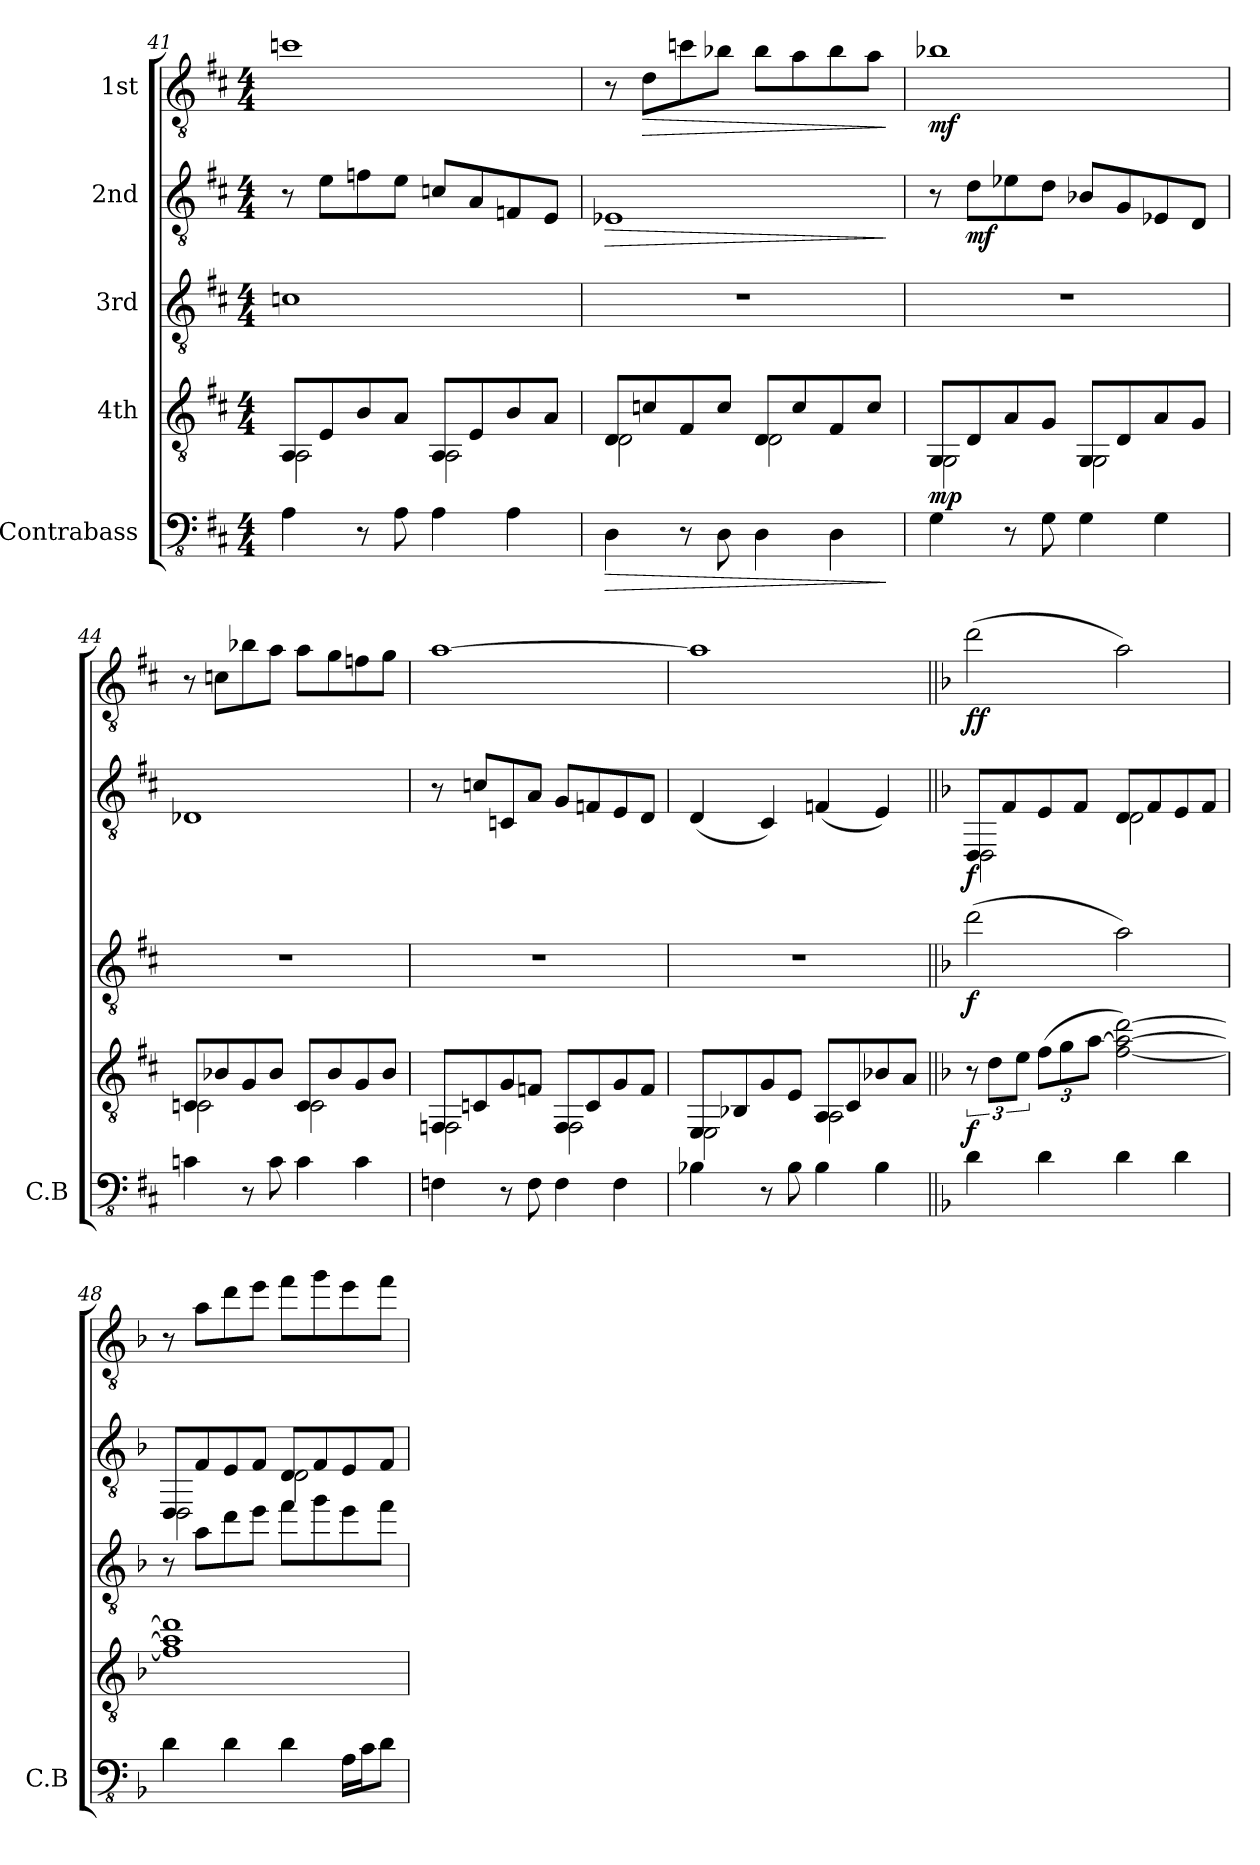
**kern	**dynam	**kern	**dynam	**kern	**dynam	**kern	**dynam	**kern	**dynam
*part5	*part5	*part4	*part4	*part3	*part3	*part2	*part2	*part1	*part1
*staff5	*staff5	*staff4	*staff4	*staff3	*staff3	*staff2	*staff2	*staff1	*staff1
*I"Contrabass	*	*I"4th	*	*I"3rd	*	*I"2nd	*	*I"1st	*
*I'C.B	*	*	*	*	*	*	*	*	*
*clefFv4	*	*clefGv2	*	*clefGv2	*	*clefGv2	*	*clefGv2	*
*k[f#c#]	*	*k[f#c#]	*	*k[f#c#]	*	*k[f#c#]	*	*k[f#c#]	*
*M4/4	*	*M4/4	*	*M4/4	*	*M4/4	*	*M4/4	*
=41	=41	=41	=41	=41	=41	=41	=41	=41	=41
*	*	*^	*	*	*	*	*	*	*
4AA\	.	8AA/L	2AA\	.	1cn	.	8r	.	1ccn	.
.	.	8E/	.	.	.	.	8e\L	.	.	.
8r	.	8B/	.	.	.	.	8fn\	.	.	.
8AA\	.	8A/J	.	.	.	.	8e\J	.	.	.
4AA\	.	8AA/L	2AA\	.	.	.	8cn/L	.	.	.
.	.	8E/	.	.	.	.	8A/	.	.	.
4AA\	.	8B/	.	.	.	.	8Fn/	.	.	.
.	.	8A/J	.	.	.	.	8E/J	.	.	.
=42	=42	=42	=42	=42	=42	=42	=42	=42	=42	=42
!	!LO:HP:b	!	!	!	!	!	!	!LO:HP:b	!	!
!	!	!	!	!	!	!	!	!LO:HP:n=1:b	!	!
4DD\	>	8D/L	2D\	.	1r	.	1E-X	> >	8r	.
!	!	!	!	!	!	!	!	!	!	!LO:HP:b
.	.	8cn/	.	.	.	.	.	.	8d\L	>
8r	.	8F#/	.	.	.	.	.	.	8ccn\	.
8DD\	.	8c/J	.	.	.	.	.	.	8b-X\J	.
4DD\	.	8D/L	2D\	.	.	.	.	.	8b-\L	.
.	.	8c/	.	.	.	.	.	.	8a\	.
4DD\	.	8F#/	.	.	.	.	.	.	8b-\	.
.	.	8c/J	.	.	.	.	.	.	8a\J	.
*	*	*v	*v	*	*	*	*	*	*	*
.	]	.	.	.	.	.	]	.	]
!!LO:LB:g=z
=43	=43	=43	=43	=43	=43	=43	=43	=43	=43
*	*	*^	*	*	*	*	*	*	*
!	!LO:DY:a	!	!	!	!	!	!	!	!	!LO:DY:b
4GG\	mp	8GG/L	2GG\	.	1r	.	8r	.	1b-X	mf
!	!	!	!	!	!	!	!	!LO:DY:n=1:b	!	!
.	.	8D/	.	.	.	.	8d\L	] mf	.	.
8r	.	8A/	.	.	.	.	8e-X\	.	.	.
8GG\	.	8G/J	.	.	.	.	8d\J	.	.	.
4GG\	.	8GG/L	2GG\	.	.	.	8B-X/L	.	.	.
.	.	8D/	.	.	.	.	8G/	.	.	.
4GG\	.	8A/	.	.	.	.	8E-X/	.	.	.
.	.	8G/J	.	.	.	.	8D/J	.	.	.
=44	=44	=44	=44	=44	=44	=44	=44	=44	=44	=44
4Cn\	.	8Cn/L	2C\	.	1r	.	1D-X	.	8r	.
.	.	8B-X/	.	.	.	.	.	.	8cn\L	.
8r	.	8G/	.	.	.	.	.	.	8b-X\	.
8C\	.	8B-/J	.	.	.	.	.	.	8a\J	.
4C\	.	8C/L	2C\	.	.	.	.	.	8a\L	.
.	.	8B-/	.	.	.	.	.	.	8g\	.
4C\	.	8G/	.	.	.	.	.	.	8fn\	.
.	.	8B-/J	.	.	.	.	.	.	8g\J	.
=45	=45	=45	=45	=45	=45	=45	=45	=45	=45	=45
4FFn\	.	8FFn/L	2FF\	.	1r	.	8r	.	[1a	.
.	.	8Cn/	.	.	.	.	8cn/L	.	.	.
8r	.	8G/	.	.	.	.	8Cn/	.	.	.
8FF\	.	8Fn/J	.	.	.	.	8A/J	.	.	.
4FF\	.	8FF/L	2FF\	.	.	.	8G/L	.	.	.
.	.	8C/	.	.	.	.	8Fn/	.	.	.
4FF\	.	8G/	.	.	.	.	8E/	.	.	.
.	.	8F/J	.	.	.	.	8D/J	.	.	.
=46	=46	=46	=46	=46	=46	=46	=46	=46	=46	=46
4BB-X\	.	8EE/L	2EE\	.	1r	.	(4D/	.	1a]	.
.	.	8BB-X/	.	.	.	.	.	.	.	.
8r	.	8G/	.	.	.	.	4C#/)	.	.	.
8BB-\	.	8E/J	.	.	.	.	.	.	.	.
4BB-\	.	8AA/L	2AA\	.	.	.	(4Fn/	.	.	.
.	.	8C#/	.	.	.	.	.	.	.	.
4BB-\	.	8B-X/	.	.	.	.	4E/)	.	.	.
.	.	8A/J	.	.	.	.	.	.	.	.
*	*	*v	*v	*	*	*	*	*	*	*
!!LO:PB:g=z
=47||	=47||	=47||	=47||	=47||	=47||	=47||	=47||	=47||	=47||
*k[b-]	*	*k[b-]	*	*k[b-]	*	*k[b-]	*	*k[b-]	*
*	*	*	*	*	*	*^	*	*	*
!	!	!	!LO:DY:b	!	!LO:DY:b	!	!	!LO:DY:b	!	!LO:DY:b
!	!	!	!	!	!	!	!	!	!	!LO:DY:n=1:b
4D\	.	12r	f	(2dd\	f	8DD/L	2DD\	f	(2dd\	f f
.	.	12d\L	.	.	.	.	.	.	.	.
.	.	.	.	.	.	8F/	.	.	.	.
.	.	12e\J	.	.	.	.	.	.	.	.
*	*	*Xbrackettup	*	*	*	*	*	*	*	*
4D\	.	(12f\L	.	.	.	8E/	.	.	.	.
.	.	12g\	.	.	.	.	.	.	.	.
.	.	.	.	.	.	8F/J	.	.	.	.
.	.	[12a\J	.	.	.	.	.	.	.	.
4D\	.	[2f\ 2a\_ [2dd\)	.	2a\)	.	8D/L	2D\	.	2a\)	.
.	.	.	.	.	.	8F/	.	.	.	.
4D\	.	.	.	.	.	8E/	.	.	.	.
.	.	.	.	.	.	8F/J	.	.	.	.
=48	=48	=48	=48	=48	=48	=48	=48	=48	=48	=48
4D\	.	1f] 1a] 1dd]	.	8r	.	8DD/L	2DD\	.	8r	.
.	.	.	.	8a\L	.	8F/	.	.	8a\L	.
4D\	.	.	.	8dd\	.	8E/	.	.	8dd\	.
.	.	.	.	8ee\J	.	8F/J	.	.	8ee\J	.
4D\	.	.	.	8ff\L	.	8D/L	2D\	.	8ff\L	.
.	.	.	.	8gg\	.	8F/	.	.	8gg\	.
16AA\LL	.	.	.	8ee\	.	8E/	.	.	8ee\	.
16C\J	.	.	.	.	.	.	.	.	.	.
8D\J	.	.	.	8ff\J	.	8F/J	.	.	8ff\J	.
*	*	*	*	*	*	*v	*v	*	*	*
=	=	=	=	=	=	=	=	=	=
*-	*-	*-	*-	*-	*-	*-	*-	*-	*-
